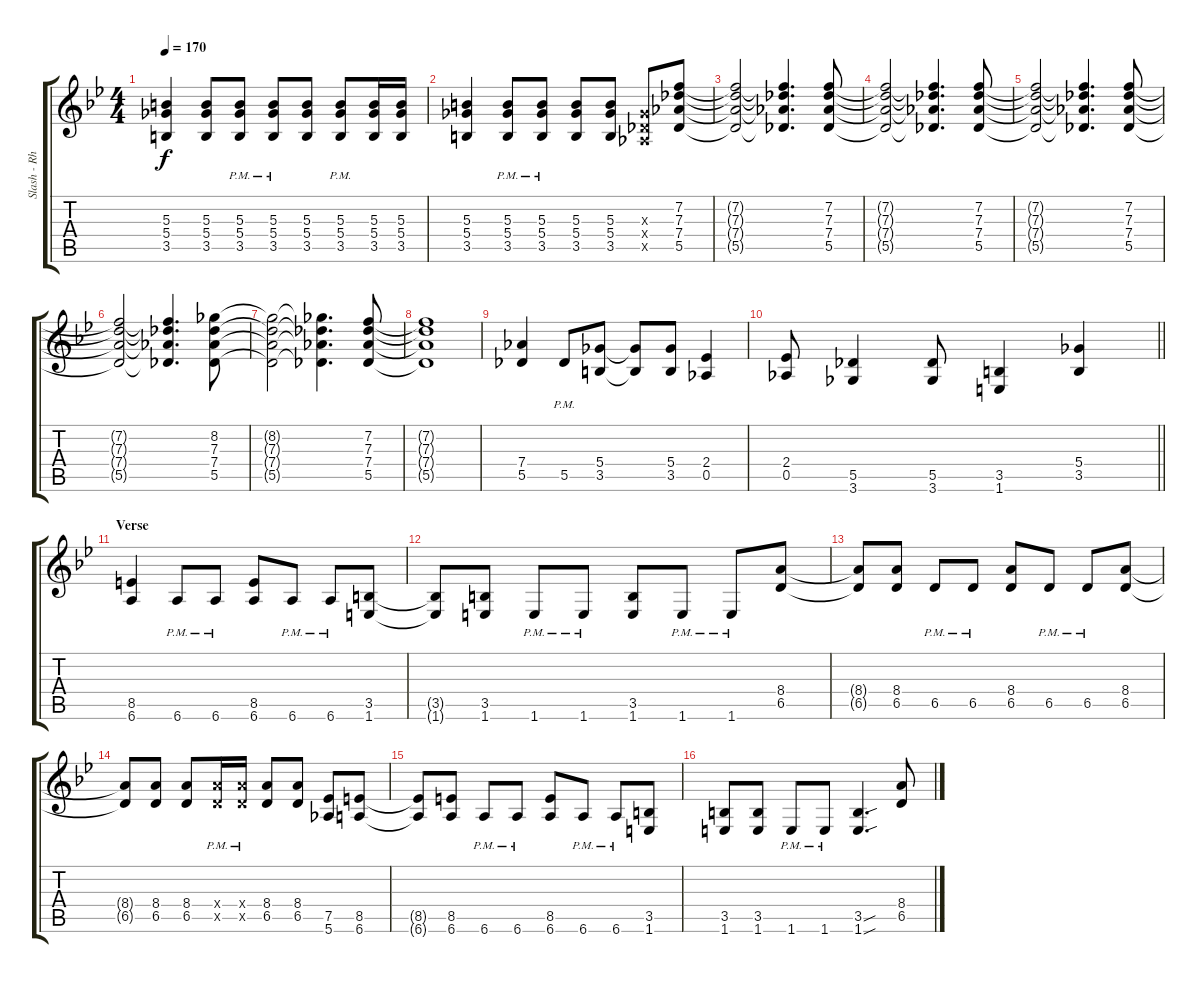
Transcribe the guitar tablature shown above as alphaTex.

\track ("Slash - Rhytm Guitar" "Slash - Rh") {instrument distortionguitar}
\staff {score tabs}
\tuning (Eb4 Bb3 Gb3 Db3 Ab2 Eb2) {hide}
\ts (4 4)
\tempo 170
\clef g2
\ks bb
(5.3{t} 5.4{t} 3.5{t}).4{dy f} (5.3 5.4 3.5).8 (5.3{pm} 5.4{pm} 3.5{pm}).8 (5.3{pm} 5.4{pm} 3.5{pm}).8 (5.3 5.4 3.5).8 (5.3{pm} 5.4{pm} 3.5{pm}).8 (5.3 5.4 3.5).16 (5.3 5.4 3.5).16 |
(5.3 5.4 3.5).4 (5.3{pm} 5.4{pm} 3.5{pm}).8 (5.3{pm} 5.4{pm} 3.5{pm}).8 (5.3 5.4 3.5).8 (5.3 5.4 3.5).8 (0.3{x} 0.4{x} 0.5{x}).8 (7.2 7.3 7.4 5.5).8 |
(7.2{t} 7.3{t} 7.4{t} 5.5{t}).2 (7.2{t} 7.3{t} 7.4{t} 5.5{t}).4{d} (7.2 7.3 7.4 5.5).8 |
(7.2{t} 7.3{t} 7.4{t} 5.5{t}).2 (7.2{t} 7.3{t} 7.4{t} 5.5{t}).4{d} (7.2 7.3 7.4 5.5).8 |
(7.2{t} 7.3{t} 7.4{t} 5.5{t}).2 (7.2{t} 7.3{t} 7.4{t} 5.5{t}).4{d} (7.2 7.3 7.4 5.5).8 |
(7.2{t} 7.3{t} 7.4{t} 5.5{t}).2 (7.2{t} 7.3{t} 7.4{t} 5.5{t}).4{d} (8.2 7.3 7.4 5.5).8 |
(8.2{t} 7.3{t} 7.4{t} 5.5{t}).2 (8.2{t} 7.3{t} 7.4{t} 5.5{t}).4{d} (7.2 7.3 7.4 5.5).8 |
(7.2{t} 7.3{t} 7.4{t} 5.5{t}).1 |
(7.4 5.5).4 5.5{pm}.8 (5.4 3.5).8 (5.4{t} 3.5{t}).8 (5.4 3.5).8 (2.4 0.5).4 |
\barLineRight lightlight
(2.4 0.5).8 (5.5 3.6).4 (5.5 3.6).8 (3.5 1.6).4 (5.4 3.5).4 |
\section ("" "Verse")
(8.5 6.6).4 6.6{pm}.8 6.6{pm}.8 (8.5 6.6).8 6.6{pm}.8 6.6{pm}.8 (3.5 1.6).8 |
(3.5{t} 1.6{t}).8 (3.5 1.6).8 1.6{pm}.8 1.6{pm}.8 (3.5 1.6).8 1.6{pm}.8 1.6{pm}.8 (8.4 6.5).8 |
(8.4{t} 6.5{t}).8 (8.4 6.5).8 6.5{pm}.8 6.5{pm}.8 (8.4 6.5).8 6.5{pm}.8 6.5{pm}.8 (8.4 6.5).8 |
(8.4{t} 6.5{t}).8 (8.4 6.5).8 (8.4 6.5).8 (8.4{pm x} 6.5{pm x}).16 (8.4{pm x} 6.5{pm x}).16 (8.4 6.5).8 (8.4 6.5).8 (7.5 5.6).8 (8.5 6.6).8 |
(8.5{t} 6.6{t}).8 (8.5 6.6).8 6.6{pm}.8 6.6{pm}.8 (8.5 6.6).8 6.6{pm}.8 6.6{pm}.8 (3.5 1.6).8 |
(3.5 1.6).8 (3.5 1.6).8 1.6{pm}.8 1.6{pm}.8 (3.5{sou} 1.6{sou}).4{d} (8.4 6.5).8
